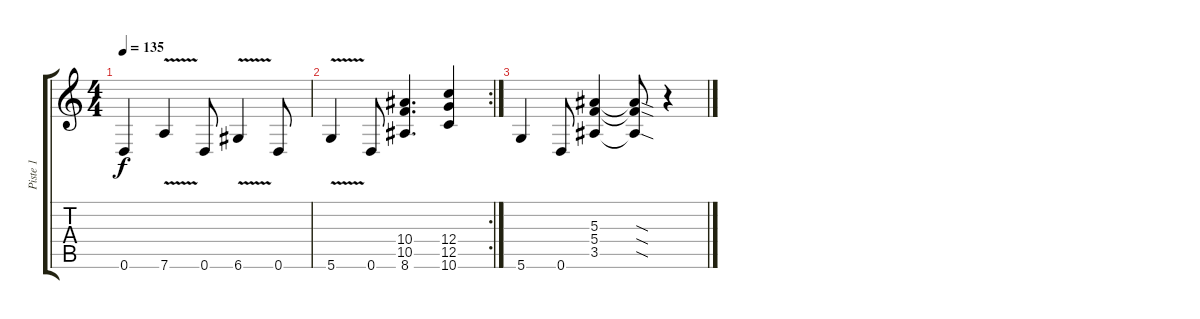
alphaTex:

\track ("Piste 1" "Piste 1") {instrument overdrivenguitar}
\staff {score tabs}
\tuning (D4 A3 F3 C3 G2 D2) {hide}
\ts (4 4)
\tempo 135
\clef g2
\ks c
0.6.4{dy f} 7.6{v}.4 0.6.8 6.6{v}.4 0.6.8 |
\rc 2
5.6{v}.4 0.6.8 (10.4 10.5 8.6).4{d} (12.4 12.5 10.6).4 |
5.6.4 0.6.8 (5.3 5.4 3.5).4 (5.3{sod t} 5.4{sod t} 3.5{sod t}).8 r.4
